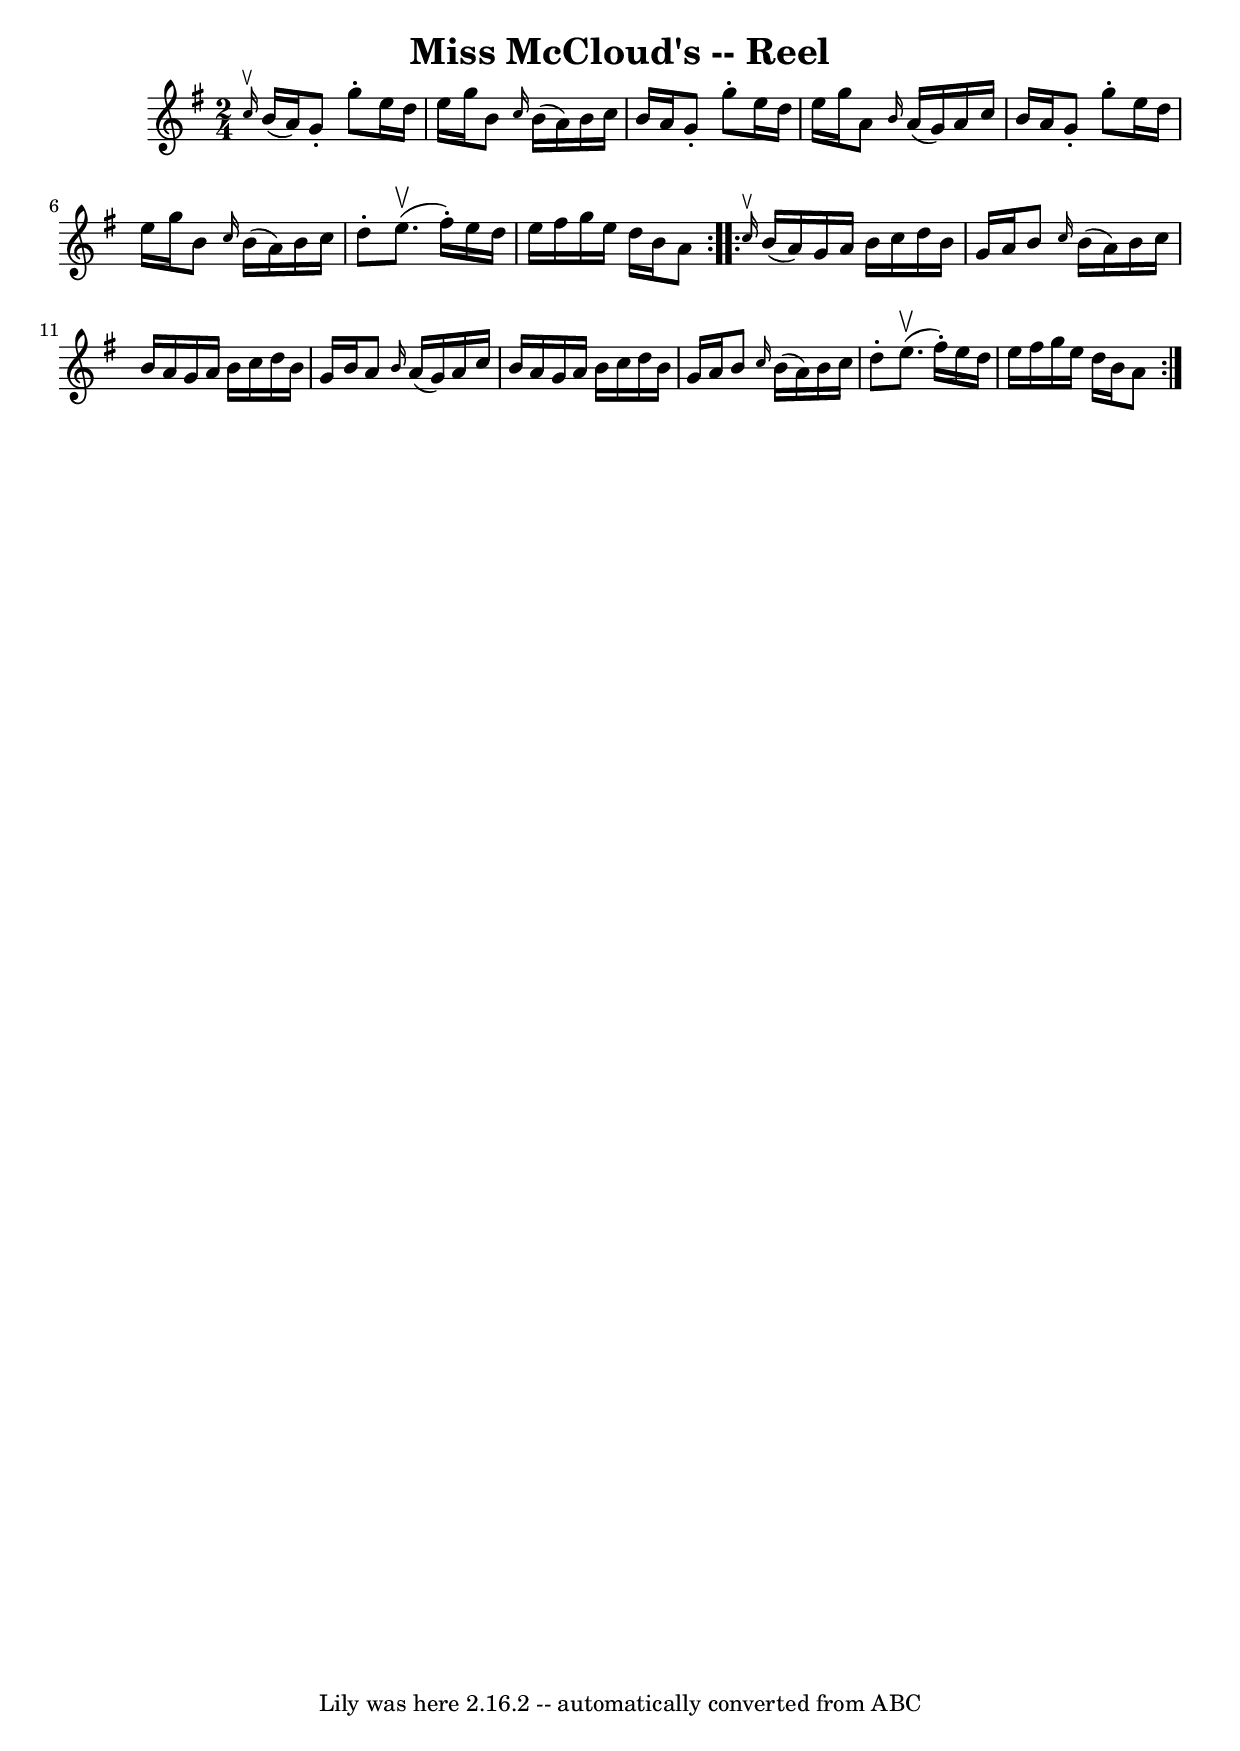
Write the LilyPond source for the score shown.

\version "2.16.2"
\include "Mammoth.ily"
\header {
  %% book = "Ryan's Mammoth Collection"
  crossRefNumber = "1"
  footnotes = "\\\\223"
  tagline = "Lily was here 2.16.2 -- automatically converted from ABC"
  title = "Miss McCloud's -- Reel"

}
voicedefault =  {



  \repeat volta 2 {

    \time 2/4 
    \key g \major   \grace { c''16^\upbow 
			   } b'16 (a'16) 
    |
    g'8 -. g''8 -. e''16 d''16 e''16 g''16    |
    
    b'8  \grace { c''16  
		} b'16 (a'16) b'16 c''16 b'16 a'16   
    |
    g'8 -. g''8 -. e''16 d''16 e''16 g''16    |
    
    a'8  \grace { b'16  
		} a'16 (g'16) a'16 c''16 b'16 a'16    
    |
    g'8 -. g''8 -. e''16 d''16 e''16 g''16    |
    
    b'8  \grace { c''16  
		} b'16 (a'16) b'16 c''16 d''8 -.   
    |
    e''8.^\upbow(fis''16 -.) e''16 d''16 e''16 fis''16  
    |
    g''16 e''16 d''16 b'16 a'8    
  }     
  \repeat volta 2 {
    
    \grace { c''16^\upbow 
	   } b'16 (a'16) |
    g'16 a'16    
    b'16 c''16 d''16 b'16 g'16 a'16    |
    b'8  \grace {    
      c''16  
    } b'16 (a'16) b'16 c''16 b'16 a'16    |
    g'16 
    a'16 b'16 c''16 d''16 b'16 g'16 b'16    |
    a'8  
    \grace { b'16  
	   } a'16 (g'16) a'16 c''16 b'16 a'16    
    |
    g'16 a'16 b'16 c''16 d''16 b'16 g'16 a'16    
    |
    b'8  \grace { c''16  
		} b'16 (a'16) b'16 c''16    
    d''8 -.   |
    e''8.^\upbow(fis''16 -.) e''16 d''16 e''16   
    fis''16    |
    g''16 e''16 d''16 b'16 a'8    
  }   

}

\score{
  <<

    \context Staff="default"
    {
      \voicedefault 
      
    }

  >>
  \layout {
    
  }
  \midi {
  }

}
